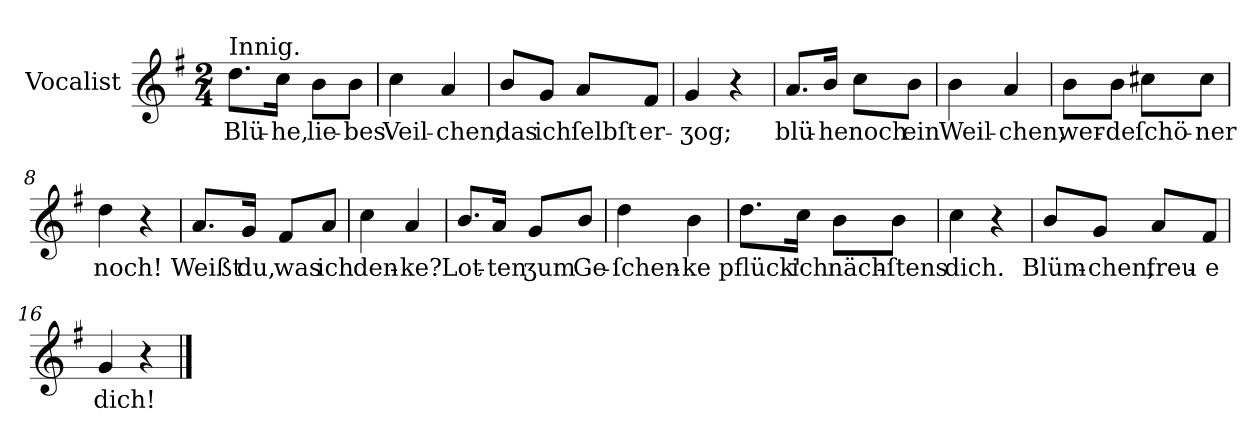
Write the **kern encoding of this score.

**kern	**text
*part1	*part1
*staff1	*staff1
*I"Vocalist	*
*clefG2	*
*k[f#]	*
*G:	*
*M2/4	*
=1	=1
!LO:TX:a:t=Innig.	!
8.dd\L	Blü-
16cc\Jk	-he,
8b\L	lie-
8b\J	-bes
=2	=2
4cc	Veil-
4a	-chen,
=3	=3
8b/L	das
8g/J	ich
8a/L	ſelbſt
8f#/J	er-
=4	=4
4g	-ʒog;
4r	.
=5	=5
8.a/L	blü-
16b/Jk	-he
8cc\L	noch
8b\J	ein
=6	=6
4b	Weil-
4a	-chen,
=7	=7
8b\L	wer-
8b\J	-de
8cc#X\L	ſchö-
8cc#\J	-ner
=8	=8
4dd	noch!
4r	.
=9	=9
8.a/L	Weißt
16g/Jk	du,
8f#/L	was
8a/J	ich
=10	=10
4cc	den-
4a	-ke?
=11	=11
8.b/L	Lot-
16a/Jk	-ten
8g/L	ʒum
8b/J	Ge-
=12	=12
4dd	-ſchen-
4b	-ke
=13	=13
8.dd\L	pflück'
16cc\Jk	ich
8b\L	näch-
8b\J	-ſtens
=14	=14
4cc	dich.
4r	.
=15	=15
8b/L	Blüm-
8g/J	-chen,
8a/L	freu-
8f#/J	-e
=16	=16
4g	dich!
4r	.
==	==
*-	*-
